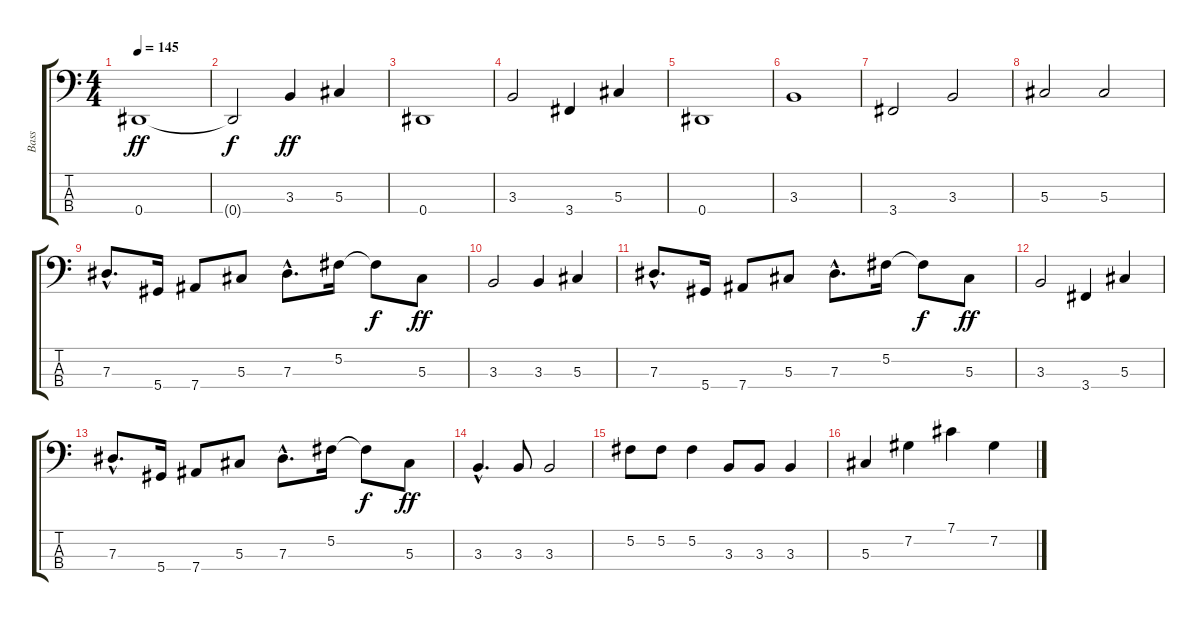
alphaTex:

\track ("Bass" "Bass") {instrument electricbassfinger}
\staff {score tabs}
\tuning (Gb2 Db2 Ab1 Eb1) {hide}
\ts (4 4)
\tempo 145
\clef f4
\ks c
0.4.1{dy ff instrument electricbassfinger} |
0.4{t}.2{dy f} 3.3.4{dy ff} 5.3.4 |
0.4.1 |
3.3.2 3.4.4 5.3.4 |
0.4.1 |
3.3.1 |
3.4.2 3.3.2 |
5.3.2 5.3.2 |
7.3{hac}.8{d} 5.4.16 7.4.8 5.3.8 7.3{hac}.8{d} 5.2.16 5.2{t}.8{dy f} 5.3.8{dy ff} |
3.3.2 3.3.4 5.3.4 |
7.3{hac}.8{d} 5.4.16 7.4.8 5.3.8 7.3{hac}.8{d} 5.2.16 5.2{t}.8{dy f} 5.3.8{dy ff} |
3.3.2 3.4.4 5.3.4 |
7.3{hac}.8{d} 5.4.16 7.4.8 5.3.8 7.3{hac}.8{d} 5.2.16 5.2{t}.8{dy f} 5.3.8{dy ff} |
3.3{hac}.4{d} 3.3.8 3.3.2 |
5.2.8 5.2.8 5.2.4 3.3.8 3.3.8 3.3.4 |
5.3.4 7.2.4 7.1.4 7.2.4
